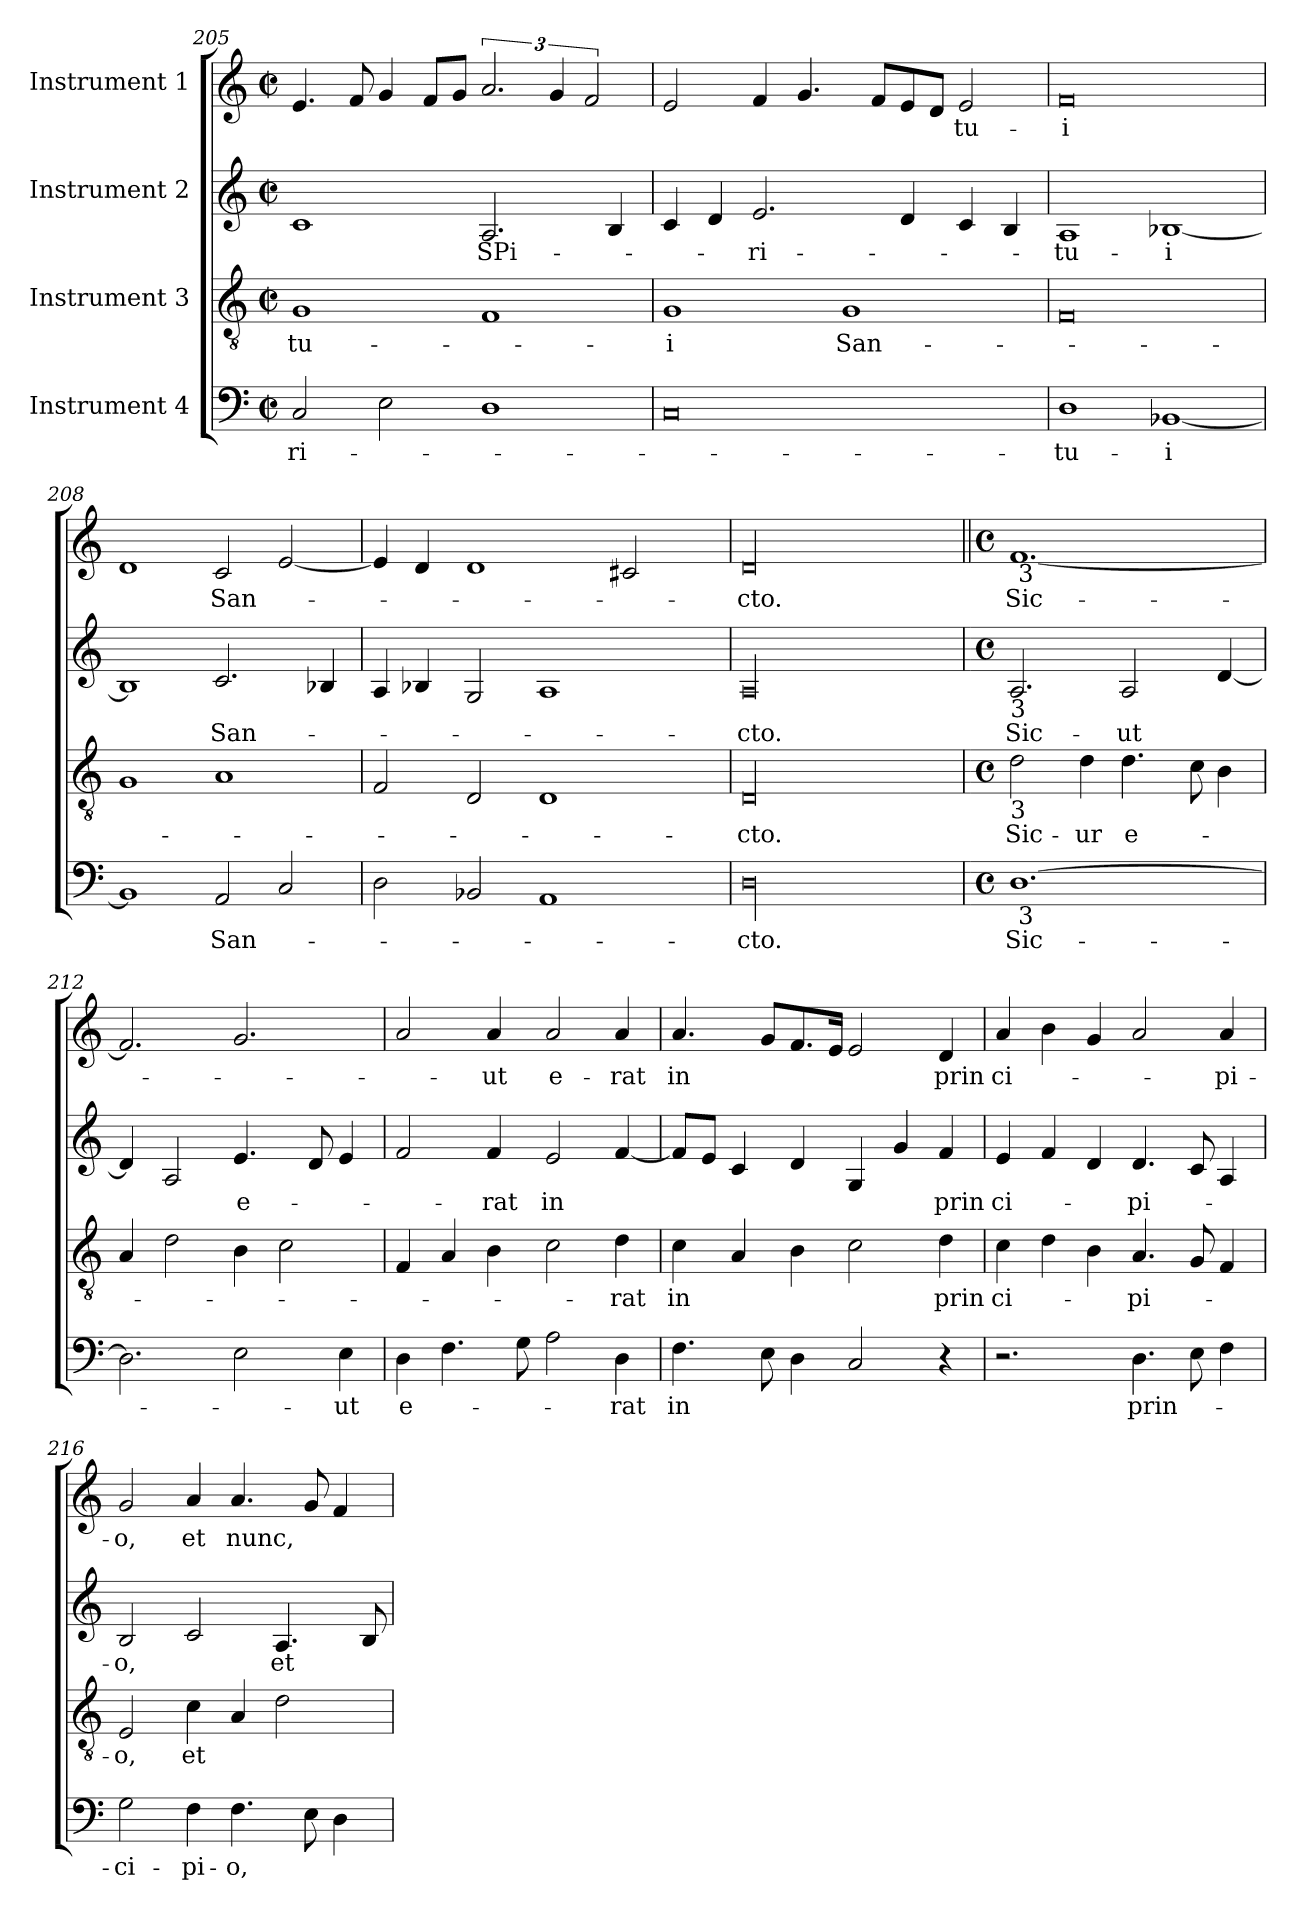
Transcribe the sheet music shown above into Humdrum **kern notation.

**kern	**text	**kern	**text	**kern	**text	**kern	**text
*part4	*part4	*part3	*part3	*part2	*part2	*part1	*part1
*staff4	*staff4	*staff3	*staff3	*staff2	*staff2	*staff1	*staff1
*I"Instrument 4	*	*I"Instrument 3	*	*I"Instrument 2	*	*I"Instrument 1	*
*clefF4	*	*clefGv2	*	*clefG2	*	*clefG2	*
*M2/2	*	*M2/2	*	*M2/2	*	*M2/2	*
*met(c|)	*	*met(c|)	*	*met(c|)	*	*met(c|)	*
=205	=205	=205	=205	=205	=205	=205	=205
!	!LO:LY:b:cj	!	!LO:LY:b:cj	!	!	!	!
2C/	-ri-	1G	-tu-	1c	.	4.e/	.
.	.	.	.	.	.	8f/	.
2E\	.	.	.	.	.	4g/	.
.	.	.	.	.	.	8f/L	.
.	.	.	.	.	.	8g/J	.
!	!	!	!	!	!LO:LY:b	!	!
1D	.	1F	.	2.A/	SPi-	3.a/	.
.	.	.	.	.	.	6g/	.
.	.	.	.	.	.	3f/	.
.	.	.	.	4B/	.	.	.
=206	=206	=206	=206	=206	=206	=206	=206
!	!	!	!LO:LY:b:rj	!	!	!	!
0C	.	1G	-i	4c/	.	2e/	.
.	.	.	.	4d/	.	.	.
!	!	!	!	!	!LO:LY:b:cj	!	!
.	.	.	.	2.e/	-ri-	4f/	.
.	.	.	.	.	.	4.g/	.
!	!	!	!LO:LY:b	!	!	!	!
.	.	1G	San-	.	.	.	.
.	.	.	.	.	.	8f/L	.
.	.	.	.	4d/	.	8e/	.
.	.	.	.	.	.	8d/J	.
!	!	!	!	!	!	!	!LO:LY:b:cj
.	.	.	.	4c/	.	2e/	-tu-
.	.	.	.	4B/	.	.	.
=207	=207	=207	=207	=207	=207	=207	=207
!	!LO:LY:b:cj	!	!	!	!LO:LY:b:cj	!	!LO:LY:b:rj
1D	-tu-	0F	.	1A	-tu-	0f	-i
!	!LO:LY:b:rj	!	!	!	!LO:LY:b:rj	!	!
[<1BB-X	-i	.	.	[<1B-X	-i	.	.
=208	=208	=208	=208	=208	=208	=208	=208
1BB-]	.	1G	.	1B-]	.	1d	.
!	!LO:LY:b	!	!	!	!LO:LY:b	!	!LO:LY:b
2AA/	San-	1A	.	2.c/	San-	2c/	San-
2C/	.	.	.	.	.	[>2e/	.
.	.	.	.	4B-/	.	.	.
!!LO:PB:g=z
=209	=209	=209	=209	=209	=209	=209	=209
*^	*	*^	*	*	*	*^	*
2D\	2ryy	.	2F/	2ryy	.	4A/	.	4e/]	4ryy	.
.	.	.	.	.	.	4B-/	.	4d/	32.ryy	.
.	.	.	.	.	.	.	.	.	1ryy	.
2BB-/	32ryy	.	2D/	32ryy	.	2G/	.	1d	.	.
.	1ryy	.	.	1ryy	.	.	.	.	.	.
1AA	.	.	1D	.	.	1A	.	.	.	.
.	.	.	.	.	.	.	.	.	2ryy	.
.	.	.	.	.	.	.	.	2c#/	.	.
.	4...ryy	.	.	4...ryy	.	.	.	.	.	.
.	.	.	.	.	.	.	.	.	8ryy	.
.	.	.	.	.	.	.	.	.	16ryy	.
.	.	.	.	.	.	.	.	.	64ryy	.
=210	=210	=210	=210	=210	=210	=210	=210	=210	=210	=210
!	!	!LO:LY:b:cj	!	!	!LO:LY:b:cj	!	!LO:LY:b:cj	!	!	!LO:LY:b:cj
*v	*v	*	*	*	*	*	*	*v	*v	*
*	*	*v	*v	*	*	*	*	*
00D\	-cto.	00D/	-cto.	00A/	-cto.	00d/	-cto.
=211	=211||	=211	=211||	=211	=211||	=211||	=211||
*M4/4	*	*M4/4	*	*M4/4	*	*M4/4	*
*met(c)	*	*met(c)	*	*met(c)	*	*met(c)	*
!	!	!	!	!LO:TX:b:t=3	!	!	!
!	!	!LO:TX:b:t=3	!	!	!	!	!
!	!LO:LY:b:cj	!	!LO:LY:b:cj	!	!LO:LY:b:cj	!	!LO:LY:b:cj
*^	*	*	*	*	*	*^	*
[>1.D	64ryy	Sic-	2d\	Sic-	2.A/	Sic-	[<1.f	64ryy	Sic-
!	!	!	!	!	!	!	!	!LO:TX:b:t=3	!
!	!LO:TX:b:t=3	!	!	!	!	!	!	!	!
.	1ryy	.	.	.	.	.	.	1ryy	.
!	!	!	!	!LO:LY:b:cj	!	!	!	!	!
.	.	.	4d\	-ur	.	.	.	.	.
!	!	!	!	!LO:LY:b:cj	!	!LO:LY:b:cj	!	!	!
.	.	.	4.d\	e-	2A/	-ut	.	.	.
.	4ryy	.	.	.	.	.	.	4ryy	.
.	.	.	8c\	.	.	.	.	.	.
.	.	.	4B\	.	[<4d/	.	.	.	.
.	8...ryy	.	.	.	.	.	.	8...ryy	.
*v	*v	*	*	*	*	*	*v	*v	*
=212	=212	=212	=212	=212	=212	=212	=212
2.D\]	.	4A/	.	4d/]	.	2.f/]	.
.	.	2d\	.	2A/	.	.	.
!	!	!	!	!	!LO:LY:b:cj	!	!
2E\	.	4B\	.	4.e/	e-	2.g/	.
.	.	2c\	.	.	.	.	.
.	.	.	.	8d/	.	.	.
!	!LO:LY:b:cj	!	!	!	!	!	!
4E\	-ut	.	.	4e/	.	.	.
=213	=213	=213	=213	=213	=213	=213	=213
!	!LO:LY:b:cj	!	!	!	!	!	!
4D\	e-	4F/	.	2f/	.	2a/	.
4.F\	.	4A/	.	.	.	.	.
!	!	!	!	!	!LO:LY:b:cj	!	!LO:LY:b:cj
.	.	4B\	.	4f/	-rat	4a/	-ut
8G\	.	.	.	.	.	.	.
!	!	!	!	!	!LO:LY:b:cj	!	!LO:LY:b:cj
2A\	.	2c\	.	2e/	in	2a/	e-
!	!LO:LY:b:cj	!	!LO:LY:b:cj	!	!	!	!LO:LY:b:cj
4D\	-rat	4d\	-rat	[<4f/	.	4a/	-rat
=214	=214	=214	=214	=214	=214	=214	=214
!	!LO:LY:b:cj	!	!LO:LY:b:cj	!	!	!	!LO:LY:b:cj
4.F\	in	4c\	in	8f/L]	.	4.a/	in
.	.	.	.	8e/J	.	.	.
.	.	4A/	.	4c/	.	.	.
8E\	.	.	.	.	.	8g/L	.
4D\	.	4B\	.	4d/	.	8.f/	.
.	.	.	.	.	.	16e/J	.
2C/	.	2c\	.	4G/	.	2e/	.
.	.	.	.	4g/	.	.	.
!	!	!	!LO:LY:b:cj	!	!LO:LY:b:cj	!	!LO:LY:b:cj
4r	.	4d\	prin	4f/	prin	4d/	prin
!!LO:LB:g=z
=215	=215	=215	=215	=215	=215	=215	=215
!	!	!	!LO:LY:b:cj	!	!LO:LY:b:cj	!	!LO:LY:b:cj
2.r	.	4c\	ci-	4e/	ci-	4a/	ci-
.	.	4d\	.	4f/	.	4b\	.
.	.	4B\	.	4d/	.	4g/	.
!	!LO:LY:b	!	!LO:LY:b:cj	!	!LO:LY:b:cj	!	!
4.D\	prin-	4.A/	-pi-	4.d/	-pi-	2a/	.
8E\	.	8G/	.	8c/	.	.	.
!	!	!	!	!	!	!	!LO:LY:b:cj
4F\	.	4F/	.	4A/	.	4a/	-pi-
=216	=216	=216	=216	=216	=216	=216	=216
!	!LO:LY:b:cj	!	!LO:LY:b:cj	!	!LO:LY:b:cj	!	!LO:LY:b:cj
2G\	-ci-	2E/	-o,	2B/	-o,	2g/	-o,
!	!LO:LY:b:cj	!	!LO:LY:b:cj	!	!	!	!LO:LY:b:cj
4F\	-pi-	4c\	et	2c/	.	4a/	et
!	!LO:LY:b:cj	!	!	!	!	!	!LO:LY:b:cj
4.F\	-o,	4A/	.	.	.	4.a/	nunc,
!	!	!	!	!	!LO:LY:b:cj	!	!
.	.	2d\	.	4.A/	et	.	.
8E\	.	.	.	.	.	8g/	.
4D\	.	.	.	.	.	4f/	.
.	.	.	.	8B/	.	.	.
=	=	=	=	=	=	=	=
*-	*-	*-	*-	*-	*-	*-	*-
